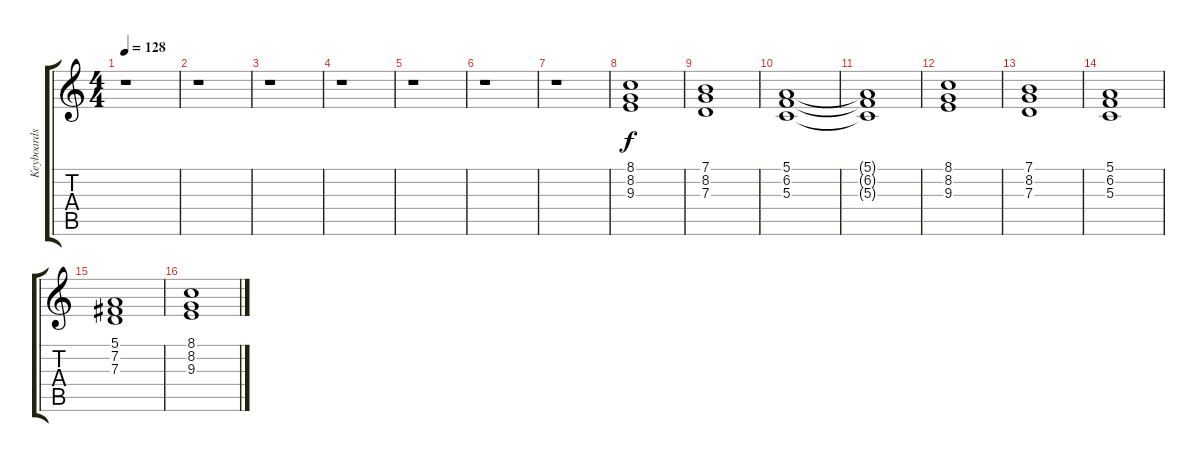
\track ("Keyboards 3" "Keyboards ") {instrument lead3calliope}
\staff {score tabs}
\tuning (E4 B3 G3 D3 A2 E2) {hide}
\ts (4 4)
\tempo 128
\clef g2
\ks c
r.1{dy f} |
r.1 |
r.1 |
r.1 |
r.1 |
r.1 |
r.1 |
(8.1 8.2 9.3).1 |
(7.1 8.2 7.3).1 |
(5.1 6.2 5.3).1 |
(5.1{t} 6.2{t} 5.3{t}).1 |
(8.1 8.2 9.3).1 |
(7.1 8.2 7.3).1 |
(5.1 6.2 5.3).1 |
(5.1 7.2 7.3).1 |
(8.1 8.2 9.3).1
